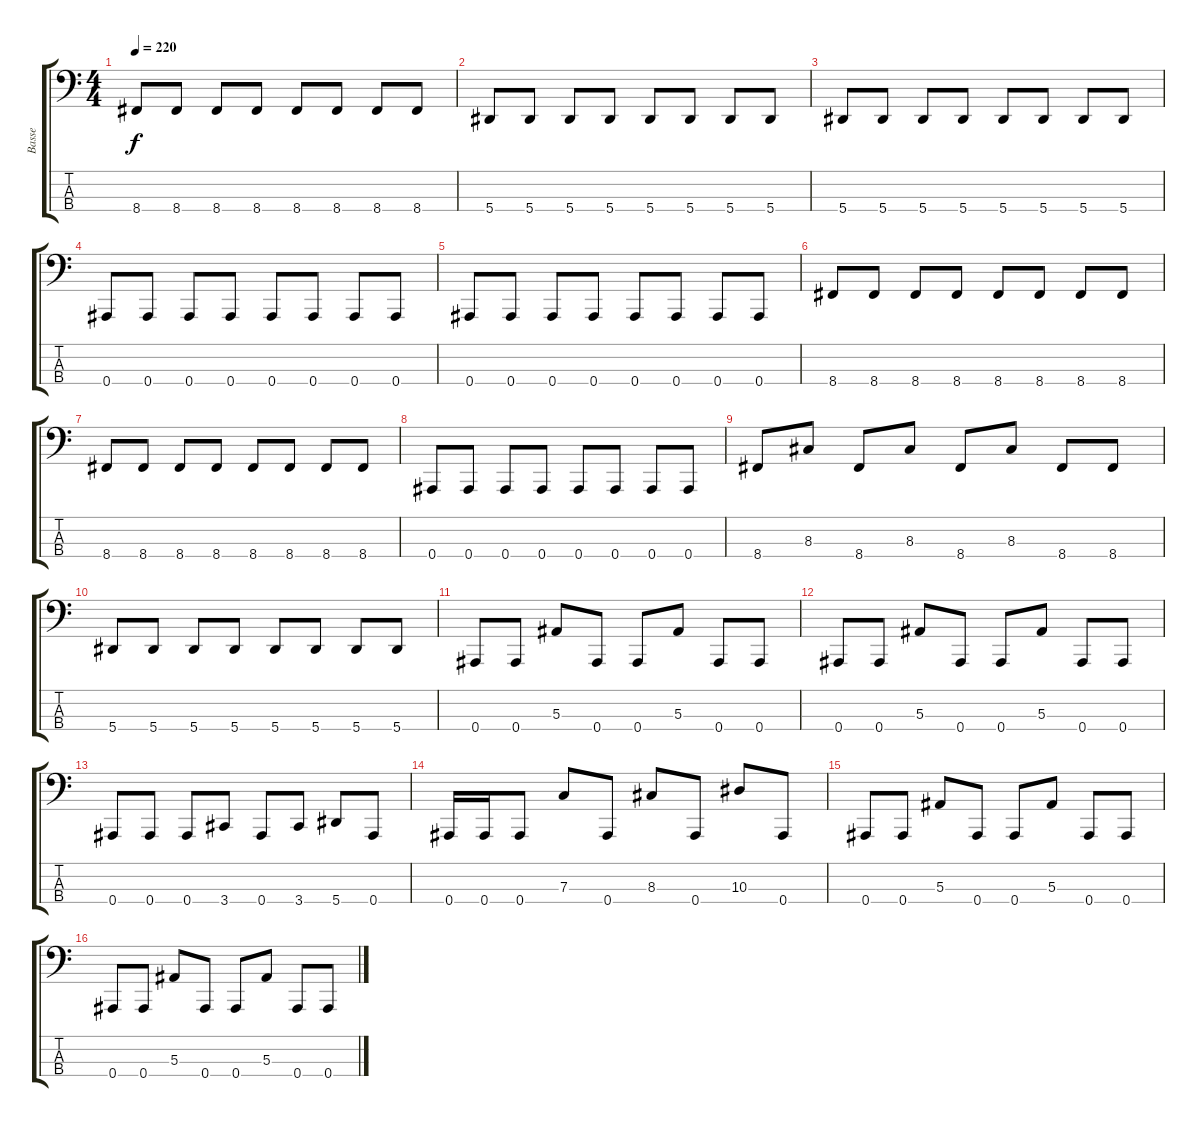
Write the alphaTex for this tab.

\track ("Basse" "Basse") {instrument slapbass1}
\staff {score tabs}
\tuning (Eb2 Bb1 F1 Bb0) {hide}
\ts (4 4)
\tempo 220
\clef f4
\ks c
8.4.8{dy f} 8.4.8 8.4.8 8.4.8 8.4.8 8.4.8 8.4.8 8.4.8 |
5.4.8 5.4.8 5.4.8 5.4.8 5.4.8 5.4.8 5.4.8 5.4.8 |
5.4.8 5.4.8 5.4.8 5.4.8 5.4.8 5.4.8 5.4.8 5.4.8 |
0.4.8 0.4.8 0.4.8 0.4.8 0.4.8 0.4.8 0.4.8 0.4.8 |
0.4.8 0.4.8 0.4.8 0.4.8 0.4.8 0.4.8 0.4.8 0.4.8 |
8.4.8 8.4.8 8.4.8 8.4.8 8.4.8 8.4.8 8.4.8 8.4.8 |
8.4.8 8.4.8 8.4.8 8.4.8 8.4.8 8.4.8 8.4.8 8.4.8 |
0.4.8 0.4.8 0.4.8 0.4.8 0.4.8 0.4.8 0.4.8 0.4.8 |
8.4.8 8.3.8 8.4.8 8.3.8 8.4.8 8.3.8 8.4.8 8.4.8 |
5.4.8 5.4.8 5.4.8 5.4.8 5.4.8 5.4.8 5.4.8 5.4.8 |
0.4.8 0.4.8 5.3.8 0.4.8 0.4.8 5.3.8 0.4.8 0.4.8 |
0.4.8 0.4.8 5.3.8 0.4.8 0.4.8 5.3.8 0.4.8 0.4.8 |
0.4.8 0.4.8 0.4.8 3.4.8 0.4.8 3.4.8 5.4.8 0.4.8 |
0.4.16 0.4.16 0.4.8 7.3.8 0.4.8 8.3.8 0.4.8 10.3.8 0.4.8 |
0.4.8 0.4.8 5.3.8 0.4.8 0.4.8 5.3.8 0.4.8 0.4.8 |
0.4.8 0.4.8 5.3.8 0.4.8 0.4.8 5.3.8 0.4.8 0.4.8
